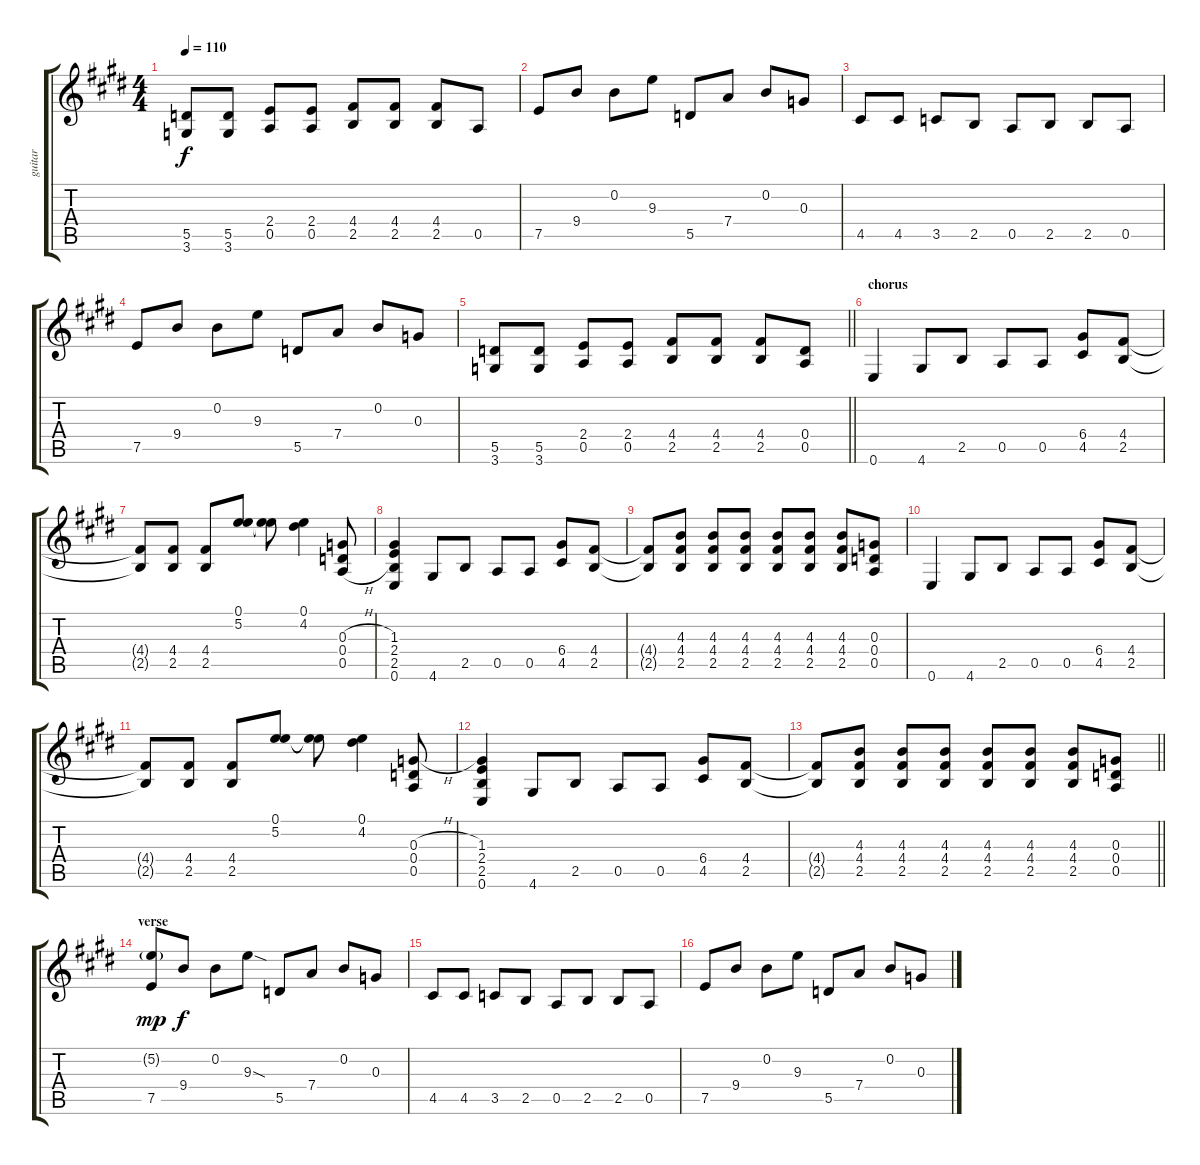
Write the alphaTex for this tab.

\track ("guitar" "guitar") {instrument overdrivenguitar}
\staff {score tabs}
\tuning (E4 B3 G3 D3 A2 E2) {hide}
\ts (4 4)
\tempo 110
\clef g2
\ks e
(5.5 3.6).8{dy f} (5.5 3.6).8 (2.4 0.5).8 (2.4 0.5).8 (4.4 2.5).8 (4.4 2.5).8 (4.4 2.5).8 0.5.8 |
7.5.8 9.4.8 0.2.8 9.3.8 5.5.8 7.4.8 0.2.8 0.3.8 |
4.5.8 4.5.8 3.5.8 2.5.8 0.5.8 2.5.8 2.5.8 0.5.8 |
7.5.8 9.4.8 0.2.8 9.3.8 5.5.8 7.4.8 0.2.8 0.3.8 |
\barLineRight lightlight
(5.5 3.6).8 (5.5 3.6).8 (2.4 0.5).8 (2.4 0.5).8 (4.4 2.5).8 (4.4 2.5).8 (4.4 2.5).8 (0.4 0.5).8 |
\section ("" "chorus")
0.6.4 4.6.8 2.5.8 0.5.8 0.5.8 (6.4 4.5).8 (4.4 2.5).8 |
(4.4{t} 2.5{t}).8 (4.4 2.5).8 (4.4 2.5).8 (0.1 5.2).8 (0.1{t} 5.2{t}).8 (0.1 4.2).4 (0.3{h} 0.4 0.5{h}).8 |
(1.3 2.4 2.5 0.6).4 4.6.8 2.5.8 0.5.8 0.5.8 (6.4 4.5).8 (4.4 2.5).8 |
(4.4{t} 2.5{t}).8 (4.3 4.4 2.5).8 (4.3 4.4 2.5).8 (4.3 4.4 2.5).8 (4.3 4.4 2.5).8 (4.3 4.4 2.5).8 (4.3 4.4 2.5).8 (0.3 0.4 0.5).8 |
0.6.4 4.6.8 2.5.8 0.5.8 0.5.8 (6.4 4.5).8 (4.4 2.5).8 |
(4.4{t} 2.5{t}).8 (4.4 2.5).8 (4.4 2.5).8 (0.1 5.2).8 (0.1{t} 5.2{t}).8 (0.1 4.2).4 (0.3{h} 0.4 0.5).8 |
(1.3 2.4 2.5 0.6).4 4.6.8 2.5.8 0.5.8 0.5.8 (6.4 4.5).8 (4.4 2.5).8 |
\barLineRight lightlight
(4.4{t} 2.5{t}).8 (4.3 4.4 2.5).8 (4.3 4.4 2.5).8 (4.3 4.4 2.5).8 (4.3 4.4 2.5).8 (4.3 4.4 2.5).8 (4.3 4.4 2.5).8 (0.3 0.4 0.5).8 |
\section ("" "verse")
(5.2{g} 7.5).8{dy mp} 9.4.8{dy f} 0.2.8 9.3{sod}.8 5.5.8 7.4.8 0.2.8 0.3.8 |
4.5.8 4.5.8 3.5.8 2.5.8 0.5.8 2.5.8 2.5.8 0.5.8 |
7.5.8 9.4.8 0.2.8 9.3.8 5.5.8 7.4.8 0.2.8 0.3.8
